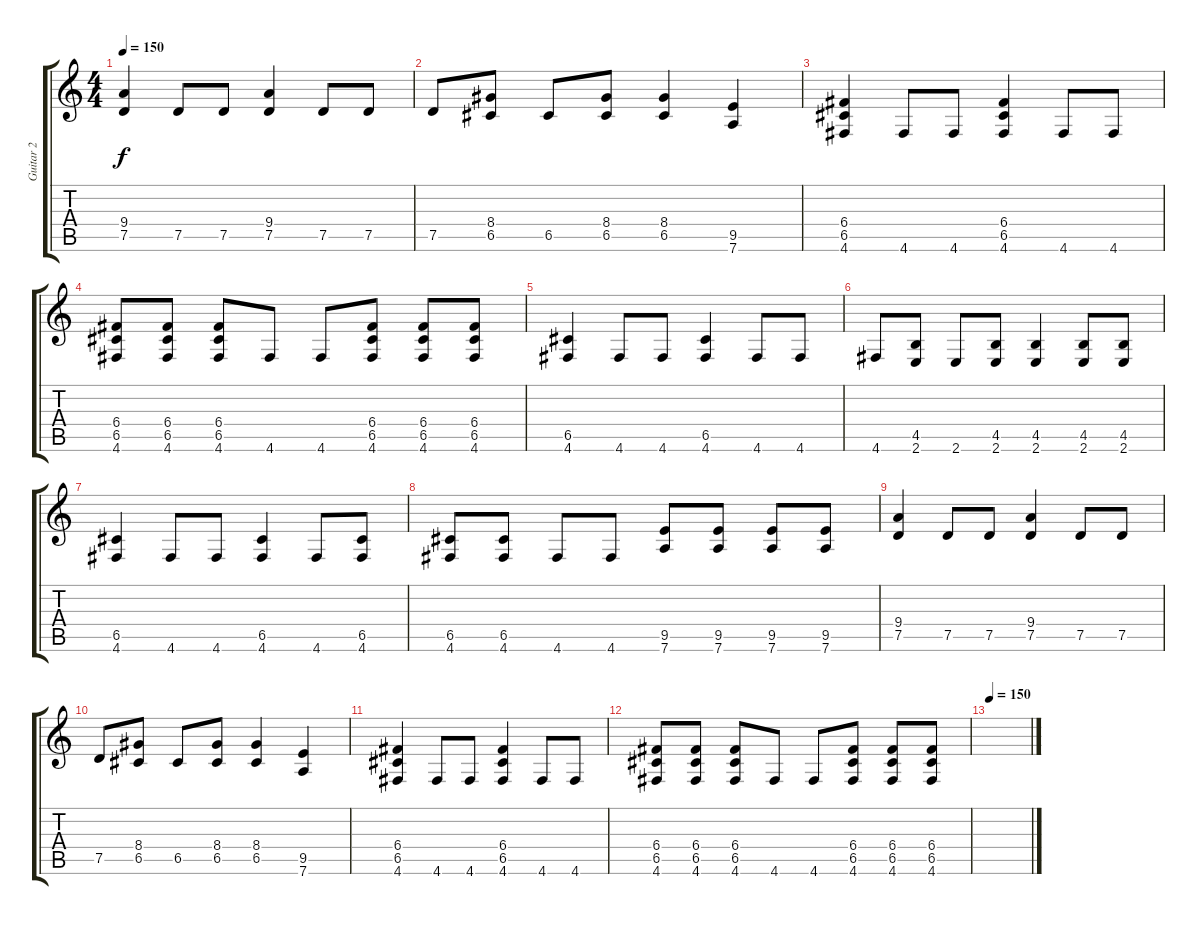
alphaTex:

\track ("Guitar 2" "Guitar 2") {instrument distortionguitar}
\staff {score tabs}
\tuning (D4 A3 F3 C3 G2 D2) {hide}
\ts (4 4)
\tempo 150
\clef g2
\ks c
(9.4 7.5).4{dy f} 7.5.8 7.5.8 (9.4 7.5).4 7.5.8 7.5.8 |
7.5.8 (8.4 6.5).8 6.5.8 (8.4 6.5).8 (8.4 6.5).4 (9.5 7.6).4 |
(6.4 6.5 4.6).4 4.6.8 4.6.8 (6.4 6.5 4.6).4 4.6.8 4.6.8 |
(6.4 6.5 4.6).8 (6.4 6.5 4.6).8 (6.4 6.5 4.6).8 4.6.8 4.6.8 (6.4 6.5 4.6).8 (6.4 6.5 4.6).8 (6.4 6.5 4.6).8 |
(6.5 4.6).4 4.6.8 4.6.8 (6.5 4.6).4 4.6.8 4.6.8 |
4.6.8 (4.5 2.6).8 2.6.8 (4.5 2.6).8 (4.5 2.6).4 (4.5 2.6).8 (4.5 2.6).8 |
(6.5 4.6).4 4.6.8 4.6.8 (6.5 4.6).4 4.6.8 (6.5 4.6).8 |
(6.5 4.6).8 (6.5 4.6).8 4.6.8 4.6.8 (9.5 7.6).8 (9.5 7.6).8 (9.5 7.6).8 (9.5 7.6).8 |
(9.4 7.5).4 7.5.8 7.5.8 (9.4 7.5).4 7.5.8 7.5.8 |
7.5.8 (8.4 6.5).8 6.5.8 (8.4 6.5).8 (8.4 6.5).4 (9.5 7.6).4 |
(6.4 6.5 4.6).4 4.6.8 4.6.8 (6.4 6.5 4.6).4 4.6.8 4.6.8 |
(6.4 6.5 4.6).8 (6.4 6.5 4.6).8 (6.4 6.5 4.6).8 4.6.8 4.6.8 (6.4 6.5 4.6).8 (6.4 6.5 4.6).8 (6.4 6.5 4.6).8 |
\tempo 150
